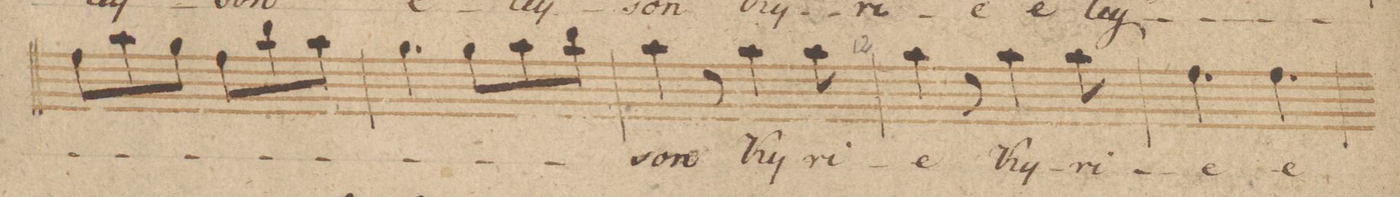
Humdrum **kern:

**kern	**text	**dynam
*I"Canto	*	*
*clefC1	*	*
*k[b-]	*	*
*M6/8	*	*
8dd\L	.	.
8ff\	.	.
8ee\J	.	.
8dd\L	.	.
8gg\	.	.
8ff\J	.	.
=14	=14	=14
4.ee\	.	.
8ee\L	.	.
8ff\	.	.
8gg\J	.	.
=15	=15	=15
4ff\	-son	.
8r	.	.
4ff\	Ky-	.
8ff\	-ri-	.
=16	=16	=16
4ff\	-e	.
8r	.	.
4ff\	Ky-	.
8ff\	-ri-	.
=17	=17	=17
4.dd\	-e	.
4.dd\	e-	.
=18	=18	=18
*-	*-	*-
